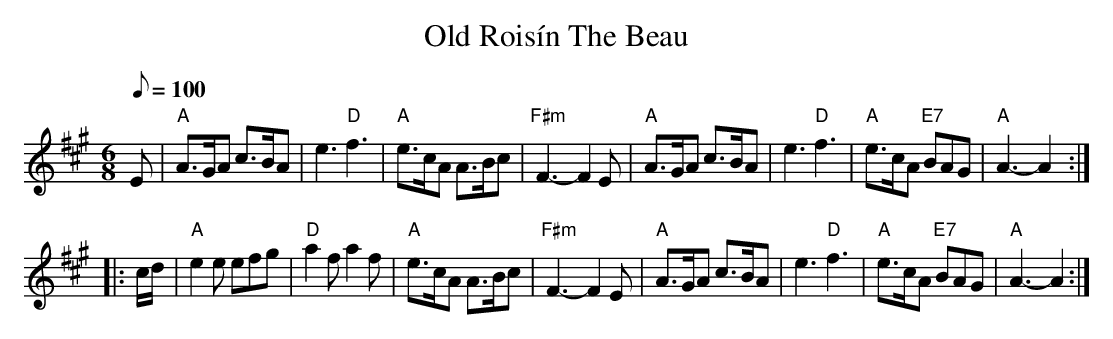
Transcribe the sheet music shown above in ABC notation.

X:1
T:Old Roisín The Beau
M:6/8
L:1/8
Q:100
K:A
E|"A"A>GA c>BA|e3"D"f3|"A"e>cA A>Bc|"F#m"F3-F2E|
"A"A>GA c>BA|e3"D"f3|"A"e>cA "E7"BAG|"A"A3-A2::!
c/2d/2|"A"e2e efg|"D"a2fa2f|"A"e>cA A>Bc|"F#m"F3-F2E|
"A"A>GA c>BA|e3"D"f3|"A"e>cA "E7"BAG|"A"A3-A2:|
